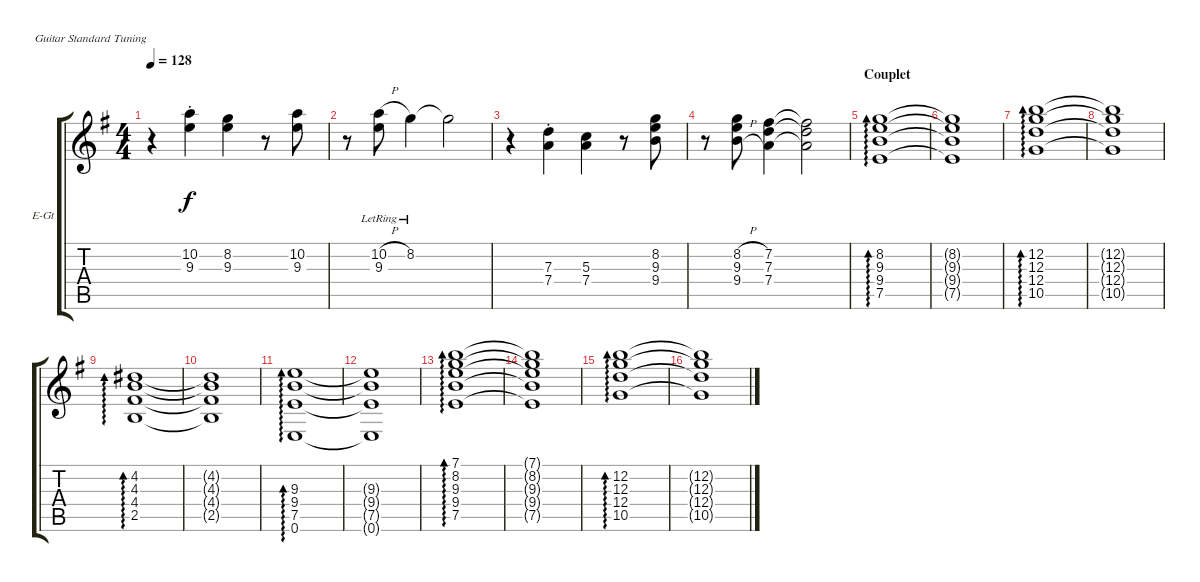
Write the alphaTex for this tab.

\bracketExtendMode groupsimilarinstruments
\firstSystemTrackNameOrientation horizontal
\otherSystemsTrackNameOrientation horizontal
\track ("You" "E-Gt") {mute multiBarRest instrument distortionguitar}
\staff {score tabs}
\tuning (E4 B3 G3 D3 A2 E2)
\ts (4 4)
\tempo 128
\clef g2
\ks eminor
r.4{dy f} (10.2{st} 9.3{st}).4 (8.2 9.3).4 r.8 (10.2 9.3).8 |
r.8 (10.2{h lr} 9.3{lr}).8 8.2{lr}.4 8.2{t}.2 |
r.4 (7.3{st} 7.4{st}).4 (5.3 7.4).4 r.8 (8.2 9.3 9.4).8 |
r.8 (8.2{h} 9.3{h} 9.4{h}).8 (7.2 7.3 7.4).4 (7.3{t} 7.2{t} 7.4{t}).2 |
\section ("" "Couplet")
(8.2 9.3 9.4 7.5).1{ad 0} |
(8.2{t} 9.3{t} 9.4{t} 7.5{t}).1 |
(12.2 12.3 12.4 10.5).1{ad 0} |
(12.2{t} 12.3{t} 12.4{t} 10.5{t}).1 |
(4.3 4.4 2.5 4.2).1{ad 0} |
(4.3{t} 4.4{t} 2.5{t} 4.2{t}).1 |
(9.3 9.4 7.5 0.6).1{ad 0} |
(9.3{t} 9.4{t} 7.5{t} 0.6{t}).1 |
(7.1 8.2 9.3 9.4 7.5).1{ad 0} |
(7.1{t} 8.2{t} 9.3{t} 9.4{t} 7.5{t}).1 |
(12.2 12.3 12.4 10.5).1{ad 0} |
(12.2{t} 12.3{t} 12.4{t} 10.5{t}).1
